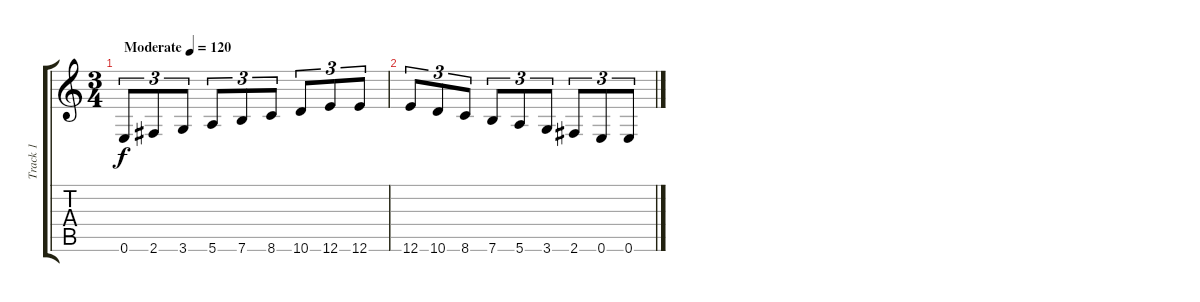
\track ("Track 1" "Track 1") {instrument acousticguitarsteel}
\staff {score tabs}
\tuning (E4 B3 G3 D3 A2 E2) {hide}
\ts (3 4)
\tempo (120 "Moderate")
\clef g2
\ks c
0.6.8{tu (3 2) dy f instrument acousticguitarsteel} 2.6.8{tu (3 2)} 3.6.8{tu (3 2)} 5.6.8{tu (3 2)} 7.6.8{tu (3 2)} 8.6.8{tu (3 2)} 10.6.8{tu (3 2)} 12.6.8{tu (3 2)} 12.6.8{tu (3 2)} |
12.6.8{tu (3 2)} 10.6.8{tu (3 2)} 8.6.8{tu (3 2)} 7.6.8{tu (3 2)} 5.6.8{tu (3 2)} 3.6.8{tu (3 2)} 2.6.8{tu (3 2)} 0.6.8{tu (3 2)} 0.6.8{tu (3 2)}
